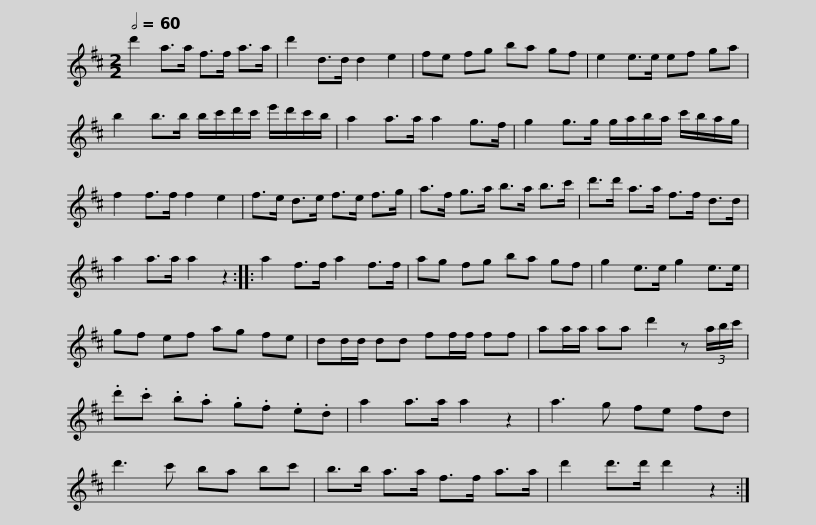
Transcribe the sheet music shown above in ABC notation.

X:1
L:1/8
Q:1/2=60
M:2/2
I:linebreak $
K:D
V:1 treble
V:1
 d'2 a>a f>f a>a | d'2 d>d d2 e2 | fe fg ba gf | e2 e>e ef ga |$ b2 b>b b/c'/d'/c'/ e'/d'/c'/b/ | %5
 a2 a>a a2 g>f | g2 g>g g/a/b/a/ c'/b/a/g/ | f2 f>f f2 e2 |$ f>e d>e f>e f>g | a>f g>a b>a b>c' | %10
 d'>d' a>a f>f d>d | a2 a>a a2 z2 ::$ a2 f>f a2 f>f | ag fg ba gf | g2 e>e g2 e>e | %15
 gf ef ag fe |$ dd/d/ dd ff/f/ ff | aa/a/ aa d'2 z (3a/b/c'/ | .d'.c' .b.a .g.f .e.d | a2 a>a a2 z2 |$ %20
 a3 g fe fd | d'3 c' ba bc' | b>b a>a f>f a>a | d'2 d'>d' d'2 z2 :| %24
